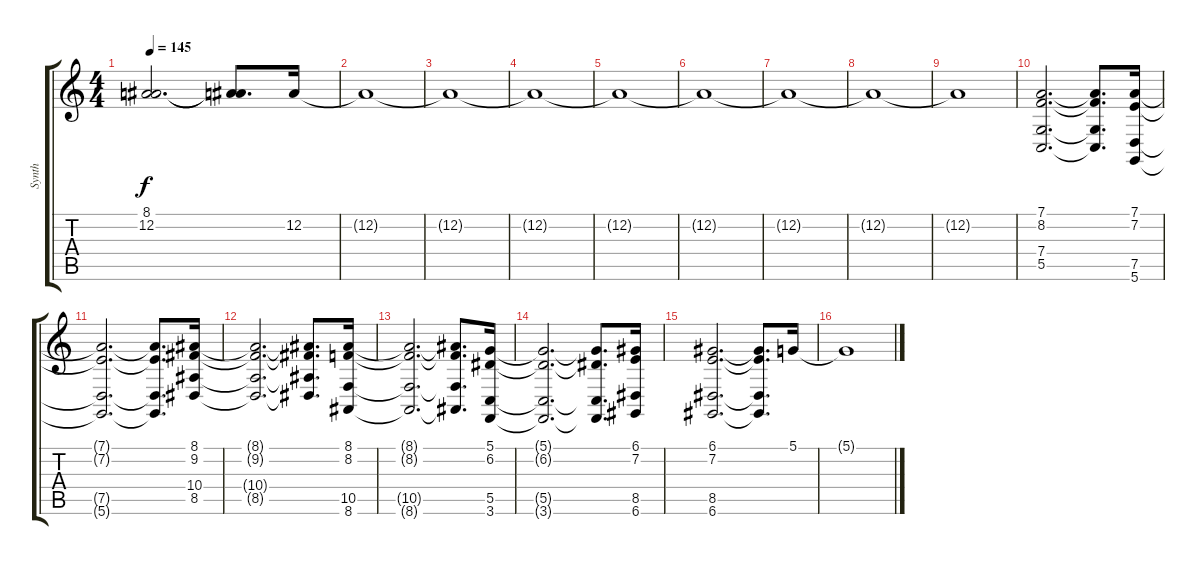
\track ("Synth" "Synth") {instrument pad4choir}
\staff {score tabs}
\tuning (D4 A3 F3 C3 G2 D2) {hide}
\ts (4 4)
\tempo 145
\clef g2
\ks c
(8.1 12.2{t}).2{d dy f} (8.1{t} 12.2{t}).8{d} 12.2.16 |
12.2{t}.1 |
12.2{t}.1 |
12.2{t}.1 |
12.2{t}.1 |
12.2{t}.1 |
12.2{t}.1 |
12.2{t}.1 |
12.2{t}.1 |
(7.1 8.2 7.4 5.5).2{d} (7.1{t} 8.2{t} 7.4{t} 5.5{t}).8{d} (7.1 7.2 7.5 5.6).16 |
(7.1{t} 7.2{t} 7.5{t} 5.6{t}).2{d} (7.1{t} 7.2{t} 7.5{t} 5.6{t}).8{d} (8.1 9.2 10.4 8.5).16 |
(8.1{t} 9.2{t} 10.4{t} 8.5{t}).2{d} (8.1{t} 9.2{t} 10.4{t} 8.5{t}).8{d} (8.1 8.2 10.5 8.6).16 |
(8.1{t} 8.2{t} 10.5{t} 8.6{t}).2{d} (8.1{t} 8.2{t} 10.5{t} 8.6{t}).8{d} (5.1 6.2 5.5 3.6).16 |
(5.1{t} 6.2{t} 5.5{t} 3.6{t}).2{d} (5.1{t} 6.2{t} 5.5{t} 3.6{t}).8{d} (6.1 7.2 8.5 6.6).16 |
(6.1 7.2 8.5 6.6).2{d} (6.1{t} 7.2{t} 8.5{t} 6.6{t}).8{d} 5.1.16 |
5.1{t}.1
